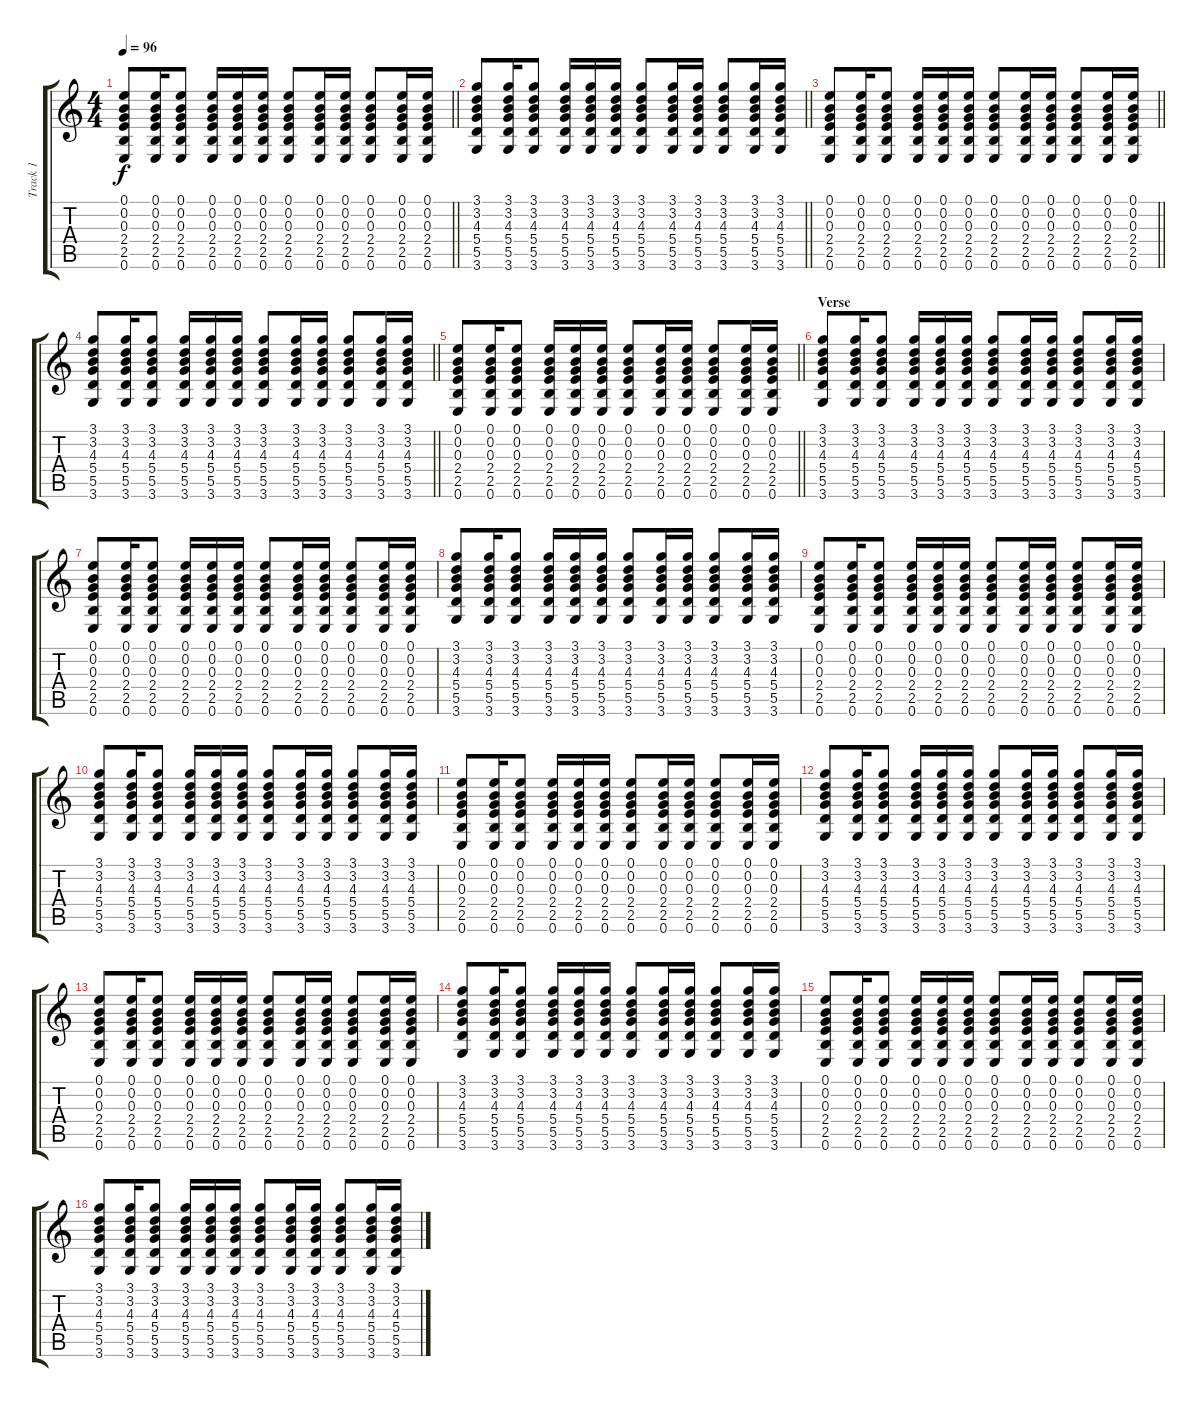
\track ("Track 1" "Track 1") {instrument acousticguitarsteel}
\staff {score tabs}
\tuning (E4 B3 G3 D3 A2 E2) {hide}
\ts (4 4)
\tempo 96
\clef g2
\barLineRight lightlight
\ks c
(0.1 0.2 0.3 2.4 2.5 0.6).8{dy f} (0.1 0.2 0.3 2.4 2.5 0.6).16 (0.1 0.2 0.3 2.4 2.5 0.6).8 (0.1 0.2 0.3 2.4 2.5 0.6).16 (0.1 0.2 0.3 2.4 2.5 0.6).16 (0.1 0.2 0.3 2.4 2.5 0.6).16 (0.1 0.2 0.3 2.4 2.5 0.6).8 (0.1 0.2 0.3 2.4 2.5 0.6).16 (0.1 0.2 0.3 2.4 2.5 0.6).16 (0.1 0.2 0.3 2.4 2.5 0.6).8 (0.1 0.2 0.3 2.4 2.5 0.6).16 (0.1 0.2 0.3 2.4 2.5 0.6).16 |
\barLineRight lightlight
(3.1 3.2 4.3 5.4 5.5 3.6).8 (3.1 3.2 4.3 5.4 5.5 3.6).16 (3.1 3.2 4.3 5.4 5.5 3.6).8 (3.1 3.2 4.3 5.4 5.5 3.6).16 (3.1 3.2 4.3 5.4 5.5 3.6).16 (3.1 3.2 4.3 5.4 5.5 3.6).16 (3.1 3.2 4.3 5.4 5.5 3.6).8 (3.1 3.2 4.3 5.4 5.5 3.6).16 (3.1 3.2 4.3 5.4 5.5 3.6).16 (3.1 3.2 4.3 5.4 5.5 3.6).8 (3.1 3.2 4.3 5.4 5.5 3.6).16 (3.1 3.2 4.3 5.4 5.5 3.6).16 |
\barLineRight lightlight
(0.1 0.2 0.3 2.4 2.5 0.6).8 (0.1 0.2 0.3 2.4 2.5 0.6).16 (0.1 0.2 0.3 2.4 2.5 0.6).8 (0.1 0.2 0.3 2.4 2.5 0.6).16 (0.1 0.2 0.3 2.4 2.5 0.6).16 (0.1 0.2 0.3 2.4 2.5 0.6).16 (0.1 0.2 0.3 2.4 2.5 0.6).8 (0.1 0.2 0.3 2.4 2.5 0.6).16 (0.1 0.2 0.3 2.4 2.5 0.6).16 (0.1 0.2 0.3 2.4 2.5 0.6).8 (0.1 0.2 0.3 2.4 2.5 0.6).16 (0.1 0.2 0.3 2.4 2.5 0.6).16 |
\barLineRight lightlight
(3.1 3.2 4.3 5.4 5.5 3.6).8 (3.1 3.2 4.3 5.4 5.5 3.6).16 (3.1 3.2 4.3 5.4 5.5 3.6).8 (3.1 3.2 4.3 5.4 5.5 3.6).16 (3.1 3.2 4.3 5.4 5.5 3.6).16 (3.1 3.2 4.3 5.4 5.5 3.6).16 (3.1 3.2 4.3 5.4 5.5 3.6).8 (3.1 3.2 4.3 5.4 5.5 3.6).16 (3.1 3.2 4.3 5.4 5.5 3.6).16 (3.1 3.2 4.3 5.4 5.5 3.6).8 (3.1 3.2 4.3 5.4 5.5 3.6).16 (3.1 3.2 4.3 5.4 5.5 3.6).16 |
\barLineRight lightlight
(0.1 0.2 0.3 2.4 2.5 0.6).8 (0.1 0.2 0.3 2.4 2.5 0.6).16 (0.1 0.2 0.3 2.4 2.5 0.6).8 (0.1 0.2 0.3 2.4 2.5 0.6).16 (0.1 0.2 0.3 2.4 2.5 0.6).16 (0.1 0.2 0.3 2.4 2.5 0.6).16 (0.1 0.2 0.3 2.4 2.5 0.6).8 (0.1 0.2 0.3 2.4 2.5 0.6).16 (0.1 0.2 0.3 2.4 2.5 0.6).16 (0.1 0.2 0.3 2.4 2.5 0.6).8 (0.1 0.2 0.3 2.4 2.5 0.6).16 (0.1 0.2 0.3 2.4 2.5 0.6).16 |
\section ("" "Verse")
(3.1 3.2 4.3 5.4 5.5 3.6).8 (3.1 3.2 4.3 5.4 5.5 3.6).16 (3.1 3.2 4.3 5.4 5.5 3.6).8 (3.1 3.2 4.3 5.4 5.5 3.6).16 (3.1 3.2 4.3 5.4 5.5 3.6).16 (3.1 3.2 4.3 5.4 5.5 3.6).16 (3.1 3.2 4.3 5.4 5.5 3.6).8 (3.1 3.2 4.3 5.4 5.5 3.6).16 (3.1 3.2 4.3 5.4 5.5 3.6).16 (3.1 3.2 4.3 5.4 5.5 3.6).8 (3.1 3.2 4.3 5.4 5.5 3.6).16 (3.1 3.2 4.3 5.4 5.5 3.6).16 |
(0.1 0.2 0.3 2.4 2.5 0.6).8 (0.1 0.2 0.3 2.4 2.5 0.6).16 (0.1 0.2 0.3 2.4 2.5 0.6).8 (0.1 0.2 0.3 2.4 2.5 0.6).16 (0.1 0.2 0.3 2.4 2.5 0.6).16 (0.1 0.2 0.3 2.4 2.5 0.6).16 (0.1 0.2 0.3 2.4 2.5 0.6).8 (0.1 0.2 0.3 2.4 2.5 0.6).16 (0.1 0.2 0.3 2.4 2.5 0.6).16 (0.1 0.2 0.3 2.4 2.5 0.6).8 (0.1 0.2 0.3 2.4 2.5 0.6).16 (0.1 0.2 0.3 2.4 2.5 0.6).16 |
(3.1 3.2 4.3 5.4 5.5 3.6).8 (3.1 3.2 4.3 5.4 5.5 3.6).16 (3.1 3.2 4.3 5.4 5.5 3.6).8 (3.1 3.2 4.3 5.4 5.5 3.6).16 (3.1 3.2 4.3 5.4 5.5 3.6).16 (3.1 3.2 4.3 5.4 5.5 3.6).16 (3.1 3.2 4.3 5.4 5.5 3.6).8 (3.1 3.2 4.3 5.4 5.5 3.6).16 (3.1 3.2 4.3 5.4 5.5 3.6).16 (3.1 3.2 4.3 5.4 5.5 3.6).8 (3.1 3.2 4.3 5.4 5.5 3.6).16 (3.1 3.2 4.3 5.4 5.5 3.6).16 |
(0.1 0.2 0.3 2.4 2.5 0.6).8 (0.1 0.2 0.3 2.4 2.5 0.6).16 (0.1 0.2 0.3 2.4 2.5 0.6).8 (0.1 0.2 0.3 2.4 2.5 0.6).16 (0.1 0.2 0.3 2.4 2.5 0.6).16 (0.1 0.2 0.3 2.4 2.5 0.6).16 (0.1 0.2 0.3 2.4 2.5 0.6).8 (0.1 0.2 0.3 2.4 2.5 0.6).16 (0.1 0.2 0.3 2.4 2.5 0.6).16 (0.1 0.2 0.3 2.4 2.5 0.6).8 (0.1 0.2 0.3 2.4 2.5 0.6).16 (0.1 0.2 0.3 2.4 2.5 0.6).16 |
(3.1 3.2 4.3 5.4 5.5 3.6).8 (3.1 3.2 4.3 5.4 5.5 3.6).16 (3.1 3.2 4.3 5.4 5.5 3.6).8 (3.1 3.2 4.3 5.4 5.5 3.6).16 (3.1 3.2 4.3 5.4 5.5 3.6).16 (3.1 3.2 4.3 5.4 5.5 3.6).16 (3.1 3.2 4.3 5.4 5.5 3.6).8 (3.1 3.2 4.3 5.4 5.5 3.6).16 (3.1 3.2 4.3 5.4 5.5 3.6).16 (3.1 3.2 4.3 5.4 5.5 3.6).8 (3.1 3.2 4.3 5.4 5.5 3.6).16 (3.1 3.2 4.3 5.4 5.5 3.6).16 |
(0.1 0.2 0.3 2.4 2.5 0.6).8 (0.1 0.2 0.3 2.4 2.5 0.6).16 (0.1 0.2 0.3 2.4 2.5 0.6).8 (0.1 0.2 0.3 2.4 2.5 0.6).16 (0.1 0.2 0.3 2.4 2.5 0.6).16 (0.1 0.2 0.3 2.4 2.5 0.6).16 (0.1 0.2 0.3 2.4 2.5 0.6).8 (0.1 0.2 0.3 2.4 2.5 0.6).16 (0.1 0.2 0.3 2.4 2.5 0.6).16 (0.1 0.2 0.3 2.4 2.5 0.6).8 (0.1 0.2 0.3 2.4 2.5 0.6).16 (0.1 0.2 0.3 2.4 2.5 0.6).16 |
(3.1 3.2 4.3 5.4 5.5 3.6).8 (3.1 3.2 4.3 5.4 5.5 3.6).16 (3.1 3.2 4.3 5.4 5.5 3.6).8 (3.1 3.2 4.3 5.4 5.5 3.6).16 (3.1 3.2 4.3 5.4 5.5 3.6).16 (3.1 3.2 4.3 5.4 5.5 3.6).16 (3.1 3.2 4.3 5.4 5.5 3.6).8 (3.1 3.2 4.3 5.4 5.5 3.6).16 (3.1 3.2 4.3 5.4 5.5 3.6).16 (3.1 3.2 4.3 5.4 5.5 3.6).8 (3.1 3.2 4.3 5.4 5.5 3.6).16 (3.1 3.2 4.3 5.4 5.5 3.6).16 |
(0.1 0.2 0.3 2.4 2.5 0.6).8 (0.1 0.2 0.3 2.4 2.5 0.6).16 (0.1 0.2 0.3 2.4 2.5 0.6).8 (0.1 0.2 0.3 2.4 2.5 0.6).16 (0.1 0.2 0.3 2.4 2.5 0.6).16 (0.1 0.2 0.3 2.4 2.5 0.6).16 (0.1 0.2 0.3 2.4 2.5 0.6).8 (0.1 0.2 0.3 2.4 2.5 0.6).16 (0.1 0.2 0.3 2.4 2.5 0.6).16 (0.1 0.2 0.3 2.4 2.5 0.6).8 (0.1 0.2 0.3 2.4 2.5 0.6).16 (0.1 0.2 0.3 2.4 2.5 0.6).16 |
(3.1 3.2 4.3 5.4 5.5 3.6).8 (3.1 3.2 4.3 5.4 5.5 3.6).16 (3.1 3.2 4.3 5.4 5.5 3.6).8 (3.1 3.2 4.3 5.4 5.5 3.6).16 (3.1 3.2 4.3 5.4 5.5 3.6).16 (3.1 3.2 4.3 5.4 5.5 3.6).16 (3.1 3.2 4.3 5.4 5.5 3.6).8 (3.1 3.2 4.3 5.4 5.5 3.6).16 (3.1 3.2 4.3 5.4 5.5 3.6).16 (3.1 3.2 4.3 5.4 5.5 3.6).8 (3.1 3.2 4.3 5.4 5.5 3.6).16 (3.1 3.2 4.3 5.4 5.5 3.6).16 |
(0.1 0.2 0.3 2.4 2.5 0.6).8 (0.1 0.2 0.3 2.4 2.5 0.6).16 (0.1 0.2 0.3 2.4 2.5 0.6).8 (0.1 0.2 0.3 2.4 2.5 0.6).16 (0.1 0.2 0.3 2.4 2.5 0.6).16 (0.1 0.2 0.3 2.4 2.5 0.6).16 (0.1 0.2 0.3 2.4 2.5 0.6).8 (0.1 0.2 0.3 2.4 2.5 0.6).16 (0.1 0.2 0.3 2.4 2.5 0.6).16 (0.1 0.2 0.3 2.4 2.5 0.6).8 (0.1 0.2 0.3 2.4 2.5 0.6).16 (0.1 0.2 0.3 2.4 2.5 0.6).16 |
(3.1 3.2 4.3 5.4 5.5 3.6).8 (3.1 3.2 4.3 5.4 5.5 3.6).16 (3.1 3.2 4.3 5.4 5.5 3.6).8 (3.1 3.2 4.3 5.4 5.5 3.6).16 (3.1 3.2 4.3 5.4 5.5 3.6).16 (3.1 3.2 4.3 5.4 5.5 3.6).16 (3.1 3.2 4.3 5.4 5.5 3.6).8 (3.1 3.2 4.3 5.4 5.5 3.6).16 (3.1 3.2 4.3 5.4 5.5 3.6).16 (3.1 3.2 4.3 5.4 5.5 3.6).8 (3.1 3.2 4.3 5.4 5.5 3.6).16 (3.1 3.2 4.3 5.4 5.5 3.6).16
